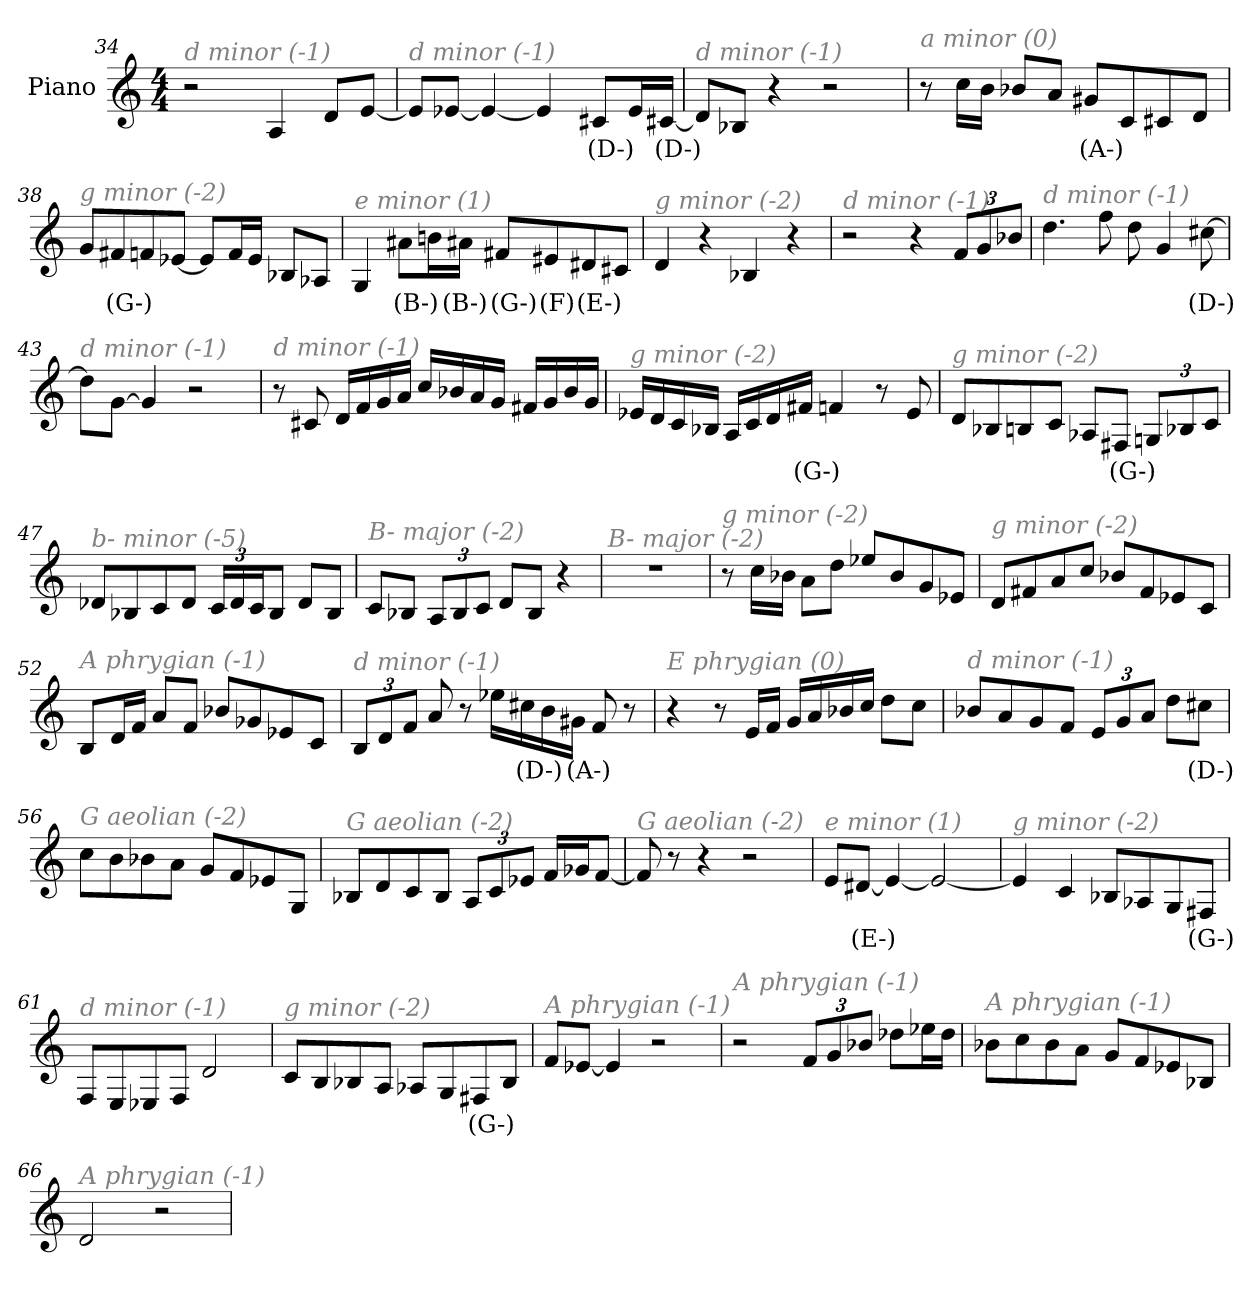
**kern	**text
*part1	*part1
*staff1	*staff1
*I"Piano	*
*I'Pno	*
*clefG2	*
*k[]	*
*M4/4	*
=34	=34
!LO:TX:i:color=#808080:t=d minor (-1)	!
2r	.
4A/	.
8d/L	.
[8e/J	.
=35	=35
!LO:TX:i:color=#808080:t=d minor (-1)	!
8e/L]	.
[8e-X/J	.
4e-/_	.
4e-/]	.
8c#Xi/L	(D-)
16e-/L	.
[16c#Xi/JJ	(D-)
!!LO:LB:g=z
=36	=36
!LO:TX:i:color=#808080:t=d minor (-1)	!
8d-/L]	.
8B-X/J	.
4r	.
2r	.
=37	=37
!LO:TX:i:color=#808080:t=a minor (0)	!
8r	.
16cc\LL	.
16b\JJ	.
8b-X/L	.
8a/J	.
8g#Xi/L	(A-)
8c/	.
8c#X/	.
8d/J	.
=38	=38
!LO:TX:i:color=#808080:t=g minor (-2)	!
8g/L	.
8f#Xi/	(G-)
8f/	.
[8e-X/J	.
8e-/L]	.
16f/L	.
16e-/JJ	.
8B-X/L	.
8A-X/J	.
=39	=39
!LO:TX:i:color=#808080:t=e minor (1)	!
4G/	.
8a#Xi\L	(B-)
16bn\L	.
16a#Xi\JJ	(B-)
8f#Xi/L	(G-)
8e#Xj/	(F)
8d#Xi/	(E-)
8c#X/J	.
!!LO:LB:g=z
=40	=40
!LO:TX:i:color=#808080:t=g minor (-2)	!
4d/	.
4r	.
4B-X/	.
4r	.
=41	=41
!LO:TX:i:color=#808080:t=d minor (-1)	!
2r	.
4r	.
*Xbrackettup	*
12f/L	.
12g/	.
12b-X/J	.
=42	=42
!LO:TX:i:color=#808080:t=d minor (-1)	!
4.dd\	.
8ff\	.
8dd\	.
4g/	.
[8cc#Xi\	(D-)
=43	=43
!LO:TX:i:color=#808080:t=d minor (-1)	!
8dd-\L]	.
[8g\J	.
4g/]	.
2r	.
!!LO:PB:g=z
=44	=44
!LO:TX:i:color=#808080:t=d minor (-1)	!
8r	.
8c#X/	.
16d/LL	.
16f/	.
16g/	.
16a/JJ	.
16cc/LL	.
16b-X/	.
16a/	.
16g/JJ	.
16f#X/LL	.
16g/	.
16b-/	.
16g/JJ	.
=45	=45
!LO:TX:i:color=#808080:t=g minor (-2)	!
16e-X/LL	.
16d/	.
16c/	.
16B-X/JJ	.
16A/LL	.
16c/	.
16d/	.
16f#Xi/JJ	(G-)
4f/	.
8r	.
8e-/	.
=46	=46
!LO:TX:i:color=#808080:t=g minor (-2)	!
8d/L	.
8B-X/	.
8Bn/	.
8c/J	.
8A-X/L	.
8F#Xi/J	(G-)
12Gn/L	.
12B-X/	.
12c/J	.
!!LO:LB:g=z
=47	=47
!LO:TX:i:color=#808080:t=b- minor (-5)	!
8d-X/L	.
8B-X/	.
8c/	.
8d-/J	.
24c/LL	.
24d-/	.
24c/J	.
8B-/J	.
8d-/L	.
8B-/J	.
=48	=48
!LO:TX:i:color=#808080:t=B- major (-2)	!
8c/L	.
8B-X/J	.
12A/L	.
12B-/	.
12c/J	.
8d/L	.
8B-/J	.
4r	.
=49	=49
!LO:TX:i:color=#808080:t=B- major (-2)	!
1r	.
=50	=50
!LO:TX:i:color=#808080:t=g minor (-2)	!
8r	.
16cc\LL	.
16b-X\JJ	.
8a\L	.
8dd\J	.
8ee-X/L	.
8b-/	.
8g/	.
8e-X/J	.
!!LO:LB:g=z
=51	=51
!LO:TX:i:color=#808080:t=g minor (-2)	!
8d/L	.
8f#X/	.
8a/	.
8cc/J	.
8b-X/L	.
8f#/	.
8e-X/	.
8c/J	.
=52	=52
!LO:TX:i:color=#808080:t=A phrygian (-1)	!
8B/L	.
16d/L	.
16f/JJ	.
8a/L	.
8f/J	.
8b-X/L	.
8g-X/	.
8e-X/	.
8c/J	.
=53	=53
!LO:TX:i:color=#808080:t=d minor (-1)	!
12B/L	.
12d/	.
12f/J	.
8a/	.
8r	.
16ee-X\LL	.
16cc#Xi\	(D-)
16b\	.
16g#Xi\JJ	(A-)
8f/	.
8r	.
!!LO:LB:g=z
=54	=54
!LO:TX:i:color=#808080:t=E phrygian (0)	!
4r	.
8r	.
16e/LL	.
16f/JJ	.
16g/LL	.
16a/	.
16b-X/	.
16cc/JJ	.
8dd\L	.
8cc\J	.
=55	=55
!LO:TX:i:color=#808080:t=d minor (-1)	!
8b-X/L	.
8a/	.
8g/	.
8f/J	.
12e/L	.
12g/	.
12a/J	.
8dd\L	.
8cc#Xi\J	(D-)
=56	=56
!LO:TX:i:color=#808080:t=G aeolian (-2)	!
8cc\L	.
8b\	.
8b-X\	.
8a\J	.
8g/L	.
8f/	.
8e-X/	.
8G/J	.
!!LO:LB:g=z
=57	=57
!LO:TX:i:color=#808080:t=G aeolian (-2)	!
8B-X/L	.
8d/	.
8c/	.
8B-/J	.
12A/L	.
12c/	.
12e-X/J	.
16f/LL	.
16g-X/J	.
[8f/J	.
=58	=58
!LO:TX:i:color=#808080:t=G aeolian (-2)	!
8f/]	.
8r	.
4r	.
2r	.
=59	=59
!LO:TX:i:color=#808080:t=e minor (1)	!
8e/L	.
[8d#Xi/J	(E-)
4e-/_	.
2e-/_	.
=60	=60
!LO:TX:i:color=#808080:t=g minor (-2)	!
4e-/]	.
4c/	.
8B-X/L	.
8A-X/	.
8G/	.
8F#Xi/J	(G-)
=61	=61
!LO:TX:i:color=#808080:t=d minor (-1)	!
8F/L	.
8E/	.
8E-X/	.
8F/J	.
2d/	.
!!LO:LB:g=z
=62	=62
!LO:TX:i:color=#808080:t=g minor (-2)	!
8c/L	.
8B/	.
8B-X/	.
8A/J	.
8A-X/L	.
8G/	.
8F#Xi/	(G-)
8B-/J	.
=63	=63
!LO:TX:i:color=#808080:t=A phrygian (-1)	!
8f/L	.
[8e-X/J	.
4e-/]	.
2r	.
=64	=64
!LO:TX:i:color=#808080:t=A phrygian (-1)	!
2r	.
12f/L	.
12g/	.
12b-X/J	.
8dd-X\L	.
16ee-X\L	.
16dd-\JJ	.
=65	=65
!LO:TX:i:color=#808080:t=A phrygian (-1)	!
8b-X\L	.
8cc\	.
8b-\	.
8a\J	.
8g/L	.
8f/	.
8e-X/	.
8B-X/J	.
=66	=66
!LO:TX:i:color=#808080:t=A phrygian (-1)	!
2d/	.
2r	.
=	=
*-	*-
